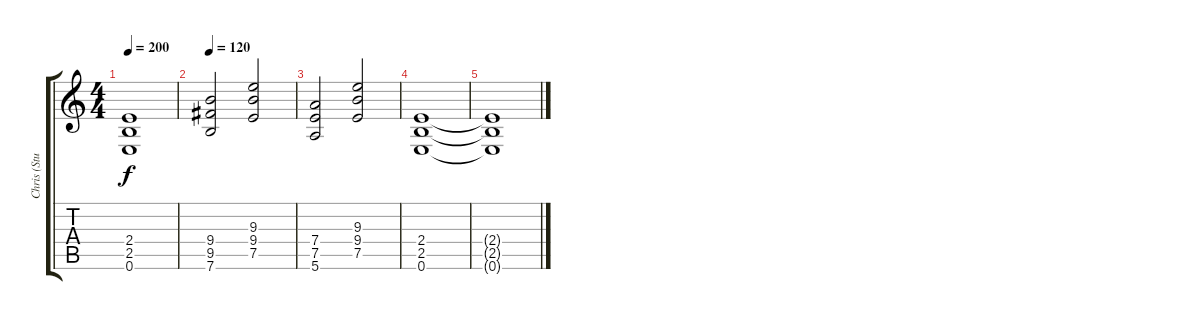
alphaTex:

\track ("Chris (Studio Guitar)" "Chris (Stu") {instrument distortionguitar}
\staff {score tabs}
\tuning (E4 B3 G3 D3 A2 E2) {hide}
\ts (4 4)
\tempo 200
\clef g2
\ks c
(2.4{t} 2.5{t} 0.6{t}).1{dy f} |
\tempo 120
(9.4 9.5 7.6).2 (9.3 9.4 7.5).2 |
(7.4 7.5 5.6).2 (9.3 9.4 7.5).2 |
(2.4 2.5 0.6).1 |
(2.4{t} 2.5{t} 0.6{t}).1
